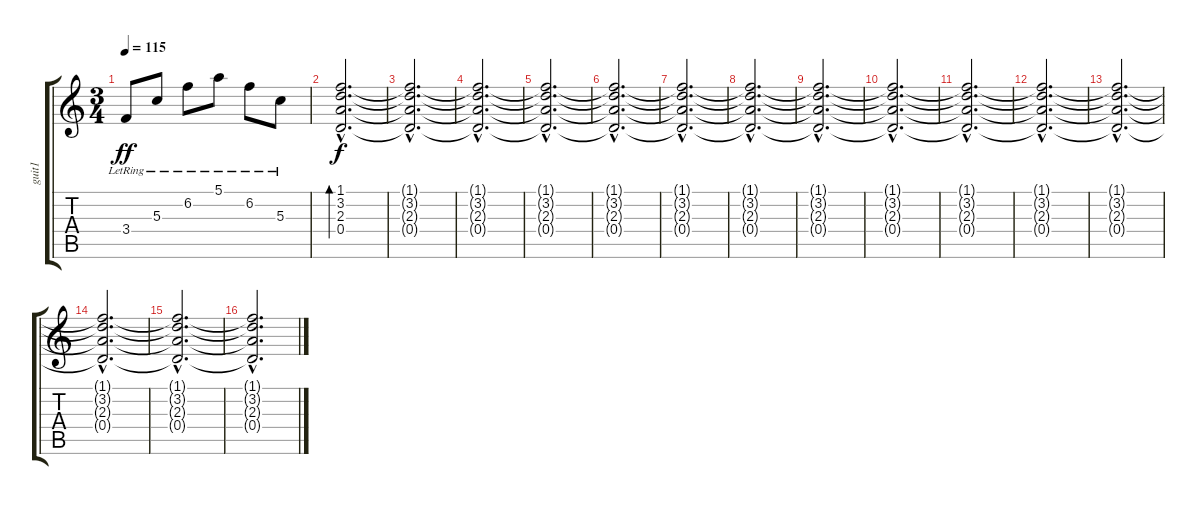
\track ("guit1" "guit1") {instrument electricguitarclean}
\staff {score tabs}
\tuning (E4 B3 G3 D3 A2 D2) {hide}
\ts (3 4)
\tempo 115
\clef g2
\ks c
3.4{lr}.8{dy ff} 5.3{lr}.8 6.2{lr}.8 5.1{lr}.8 6.2{lr}.8 5.3{lr}.8 |
(1.1{hac} 3.2{hac} 2.3{hac} 0.4{hac}).2{d bd 480 dy f} |
(1.1{hac t} 3.2{hac t} 2.3{hac t} 0.4{hac t}).2{d} |
(1.1{hac t} 3.2{hac t} 2.3{hac t} 0.4{hac t}).2{d} |
(1.1{hac t} 3.2{hac t} 2.3{hac t} 0.4{hac t}).2{d} |
(1.1{hac t} 3.2{hac t} 2.3{hac t} 0.4{hac t}).2{d} |
(1.1{hac t} 3.2{hac t} 2.3{hac t} 0.4{hac t}).2{d} |
(1.1{hac t} 3.2{hac t} 2.3{hac t} 0.4{hac t}).2{d} |
(1.1{hac t} 3.2{hac t} 2.3{hac t} 0.4{hac t}).2{d} |
(1.1{hac t} 3.2{hac t} 2.3{hac t} 0.4{hac t}).2{d} |
(1.1{hac t} 3.2{hac t} 2.3{hac t} 0.4{hac t}).2{d} |
(1.1{hac t} 3.2{hac t} 2.3{hac t} 0.4{hac t}).2{d} |
(1.1{hac t} 3.2{hac t} 2.3{hac t} 0.4{hac t}).2{d} |
(1.1{hac t} 3.2{hac t} 2.3{hac t} 0.4{hac t}).2{d} |
(1.1{hac t} 3.2{hac t} 2.3{hac t} 0.4{hac t}).2{d} |
(1.1{hac t} 3.2{hac t} 2.3{hac t} 0.4{hac t}).2{d}
